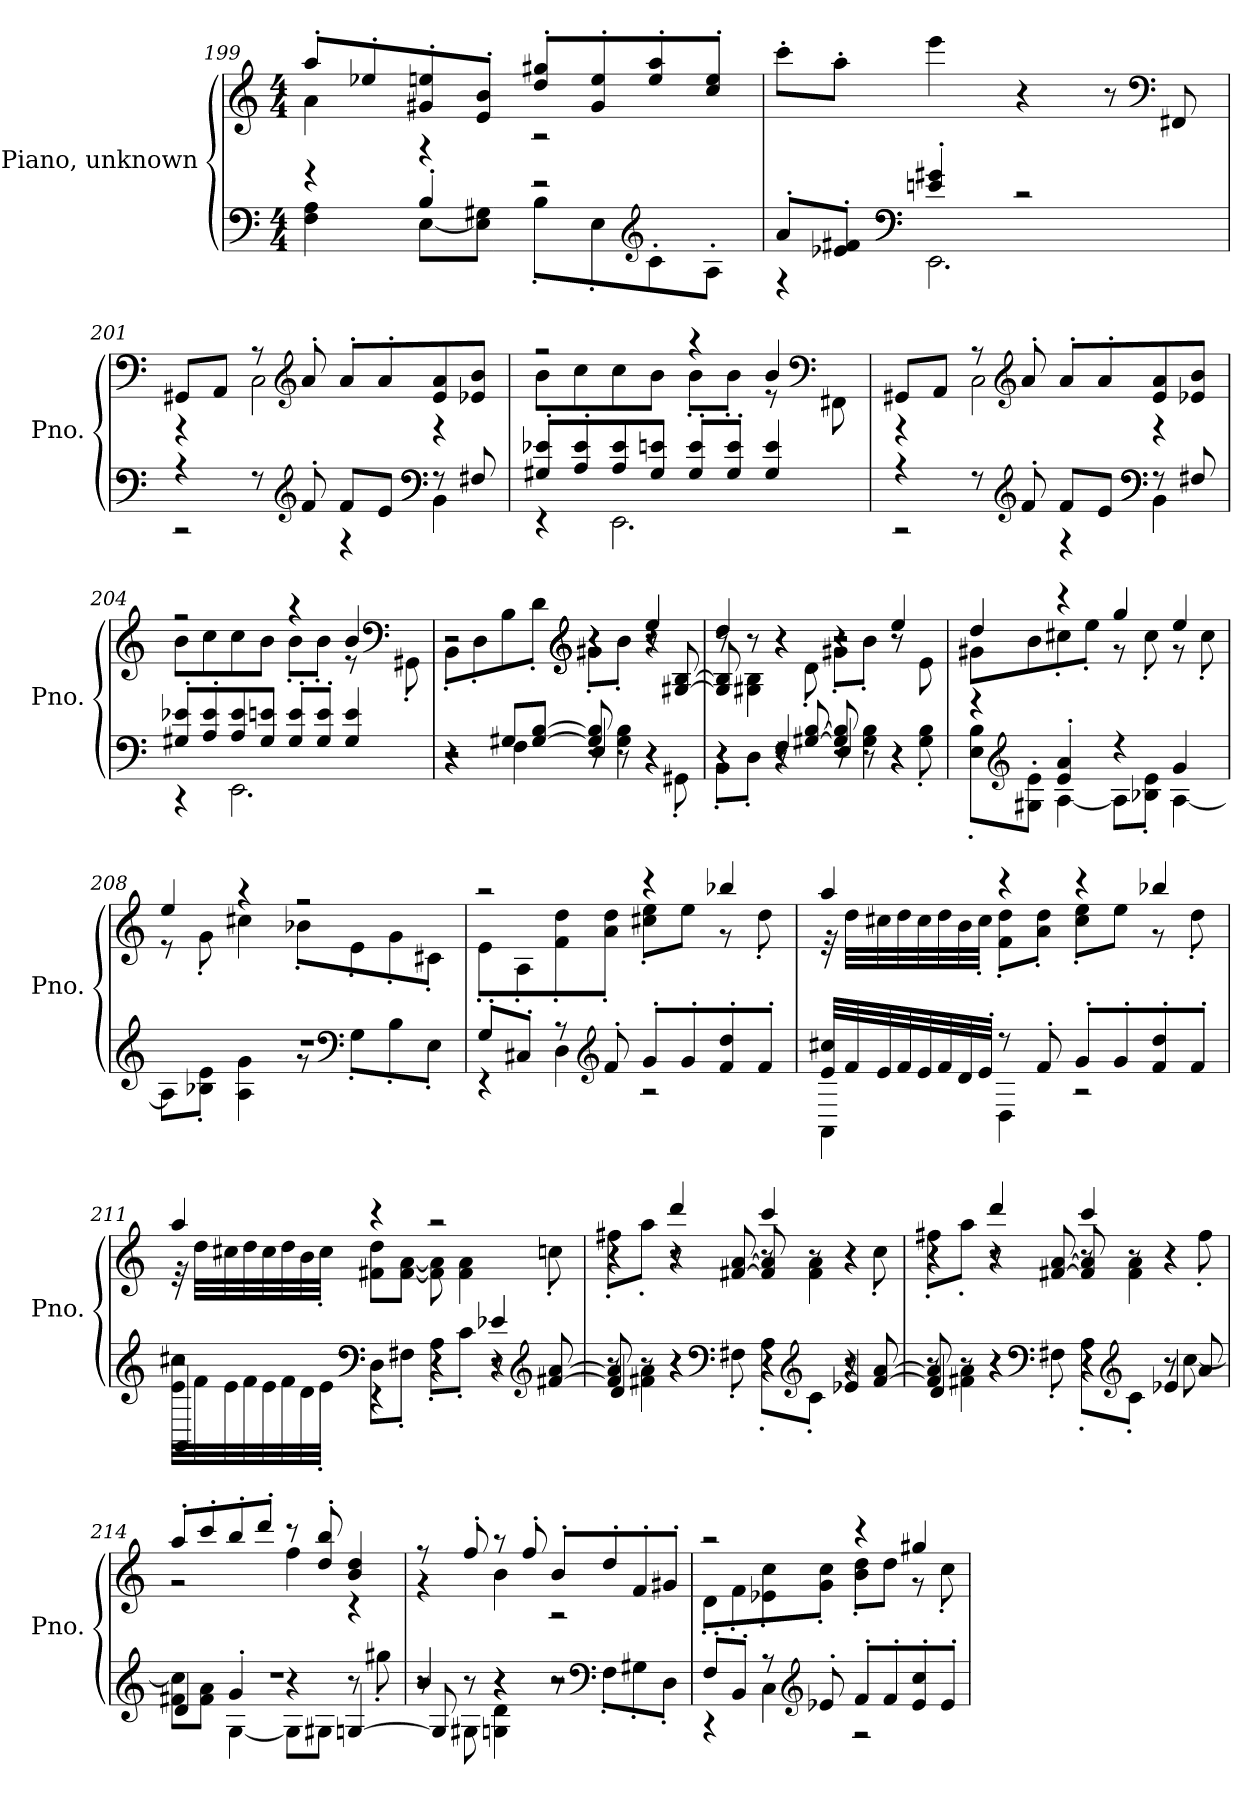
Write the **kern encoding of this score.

**kern	**kern
*part1	*part1
*staff2	*staff1
*I"Piano, unknown	*
*I'Pno.	*
*clefF4	*clefG2
*k[]	*k[]
*M4/4	*M4/4
=199	=199
*^	*^
4r	4F\ 4A\	8aa'/L	4a\
.	.	8ee-X'/	.
4B'/	[8E\L	8g#X/' 8een/'	4r
.	8E\] 8G#X\J	8e/' 8b/'J	.
2r	8B'\L	8dd/' 8gg#X/'L	2r
.	8E'\	8g#/' 8ee/'	.
*clefG2	*	*	*
.	8c'\	8ee/' 8aa/'	.
.	8A'\J	8cc/' 8ee/'J	.
*	*	*v	*v
!!LO:LB:g=z
=200	=200	=200
8a'/L	4r	8ccc'\L
8e-X/' 8f#X/'J	.	8aa'\J
*clefF4	*	*
4en/' 4g#X/'	2.EE\	4eee\
2r	.	4r
.	.	8r
*	*	*clefF4
.	.	8FF#X/
=201	=201	=201
*	*	*^
4r	2r	8GG#X/L	4r
.	.	8AA/J	.
8r	.	8r	2C\
*clefG2	*	*clefG2	*
8f'/	.	8a'/	.
8f/L	4r	8a'/L	.
8e/J	.	8a'/	.
*clefF4	*	*	*
8r	4BB\	8e/ 8a/	4r
8F#X/	.	8e-X/ 8b/J	.
=202	=202	=202	=202
8G#X/' 8e-X/'L	4r	2r	8b\L
8A/' 8e-/'	.	.	8cc\
8A/ 8e-/	2.EE\	.	8cc\
8G#/ 8en/J	.	.	8b\J
8G#/' 8e/'L	.	4r	8b'\L
8G#/' 8e/'J	.	.	8b'\J
4G#/ 4e/	.	4b/	8r
*	*	*clefF4	*
.	.	.	8FF#X\
!!LO:LB:g=z	!!
=203	=203	=203	=203
4r	2r	8GG#X/L	4r
.	.	8AA/J	.
8r	.	8r	2C\
*clefG2	*	*clefG2	*
8f'/	.	8a'/	.
8f/L	4r	8a'/L	.
8e/J	.	8a'/	.
*clefF4	*	*	*
8r	4BB\	8e/ 8a/	4r
8F#X/	.	8e-X/ 8b/J	.
=204	=204	=204	=204
8G#X/' 8e-X/'L	4r	2r	8b\L
8A/' 8e-/'	.	.	8cc\
8A/ 8e-/	2.EE\	.	8cc\
8G#/ 8en/J	.	.	8b\J
8G#/' 8e/'L	.	4r	8b'\L
8G#/' 8e/'J	.	.	8b'\J
4G#/ 4e/	.	4b/	8r
*	*	*clefF4	*
.	.	.	8GG#X'\
=205	=205	=205	=205
*	*^	*	*^
4r	4r	2r	2r	8BB'\L	2r
.	.	.	.	8D'\	.
8G#X/L	4F\	.	.	8B\	.
[8G#/ [8B/J	.	.	.	8d'\J	.
*	*	*	*clefG2	*	*
8G#/] 8B/]	8r	4E/	4r	8g#X'\L	4r
8r	4G#\ 4B\	.	.	8b'\J	.
4r	.	4r	4ee/	4r	8r
.	8GG#X'\	.	.	.	[8G#X/ [8B/
!!LO:LB:g=z	!!	!!
=206	=206	=206	=206	=206	=206
4r	8BB'\L	4r	4dd/	8r	8G#/] 8B/]
.	8D'\J	.	.	4G#X\ 4B\	8r
8r	4r	4F/	4r	.	4r
[8G#X/ [8B/	.	.	.	8d'\	.
8G#/] 8B/]	8r	4E/	4r	8g#X'\L	2r
8r	4G#\ 4B\	.	.	8b'\J	.
4r	.	4r	4ee/	8r	.
.	8G#\' 8B\'	.	.	8e\	.
*	*v	*v	*	*	*
*	*	*	*v	*v
=207	=207	=207	=207
4r	8E\' 8B\'L	4dd/	8g#X\L
*clefG2	*	*	*
.	8G#X\' 8e\'J	.	8b\
4e/' 4a/'	[4A\	4r	8cc#X'\
.	.	.	8ee'\J
4r	8A\L]	4gg/	8r
.	8B-X\' 8e\'J	.	8cc#'\
4g/	[4A\	4ee/	8r
.	.	.	8cc#'\
=208	=208	=208	=208
1r	8A\L]	4ee/	8r
.	8B-X\' 8e\'J	.	8g'\
.	4A\ 4g\	4r	4cc#X\
.	8r	2r	8b-X'\L
*clefF4	*	*	*
.	8G'\L	.	8e'\
.	8B-'\	.	8g'\
.	8E'\J	.	8c#X'\J
!!LO:PB:g=z	!!
=209	=209	=209	=209
8G'/L	4r	2r	8e'\L
8C#X'/J	.	.	8A'\
8r	4D\	.	8f\' 8dd\'
*clefG2	*	*	*
8f'/	.	.	8a\' 8dd\'J
8g'/L	2r	4r	8cc#X\' 8ee\'L
8g'/	.	.	8ee\J
8f/' 8dd/'	.	4bb-X/	8r
8f'/J	.	.	8dd'\
=210	=210	=210	=210
32e/ 32cc#X/LLL	4AA\	4aa/	32r
32f/	.	.	32dd\LLL
32e/	.	.	32cc#X\
32f/	.	.	32dd\
32e/	.	.	32cc#\
32f/	.	.	32dd\
32d/	.	.	32b\
32e'/JJJ	.	.	32cc#'\JJJ
8r	4D\	4r	8f\' 8dd\'L
8f'/	.	.	8a\' 8dd\'J
8g'/L	2r	4r	8cc#\' 8ee\'L
8g'/	.	.	8ee\J
8f/' 8dd/'	.	4bb-X/	8r
8f'/J	.	.	8dd'\
!!LO:LB:g=z	!!
=211	=211	=211	=211
*	*^	*	*
2r	32e\ 32cc#X\LLL	4AA/	4aa/	32r
.	32f\	.	.	32dd\LLL
.	32e\	.	.	32cc#X\
.	32f\	.	.	32dd\
.	32e\	.	.	32cc#\
.	32f\	.	.	32dd\
.	32d\	.	.	32b\
.	32e'\JJJ	.	.	32cc#'\JJJ
*clefF4	*	*	*	*
.	8D\L	4r	4r	8f#X\ 8dd\L
.	8F#X'\J	.	.	[8f#\ [8a\J
4r	8A'\L	4r	2r	8f#\] 8a\]
.	8c'\J	.	.	4f#\ 4a\
8r	4r	4e-X/	.	.
*clefG2	*	*	*	*
[8f#X/ [8a/	.	.	.	8ccn'\
=212	=212	=212	=212	=212
*	*	*	*	*^
8f#/] 8a/]	8r	4d/	4r	8ff#X'\L	4r
8r	4f#X\ 4a\	.	.	8aa'\J	.
4r	.	4r	4ddd/	4r	8r
*clefF4	*	*	*	*	*
.	8F#X'\	.	.	.	[8f#X/ [8a/
4r	8A'\L	4r	4ccc/	8r	8f#/] 8a/]
*clefG2	*	*	*	*	*
.	8c'\J	.	.	4f#\ 4a\	8r
8r	4r	4e-X/	4r	.	4r
[8f#/ [8a/	.	.	.	8cc'\	.
!!LO:LB:g=z	!!	!!
=213	=213	=213	=213	=213	=213
8f#/] 8a/]	8r	4d/	4r	8ff#X'\L	4r
8r	4f#X\ 4a\	.	.	8aa'\J	.
4r	.	4r	4ddd/	4r	8r
*clefF4	*	*	*	*	*
.	8F#X'\	.	.	.	[8f#X/ [8a/
4r	8A'\L	4r	4ccc/	8r	8f#/] 8a/]
*clefG2	*	*	*	*	*
.	8c'\J	.	.	4f#\ 4a\	8r
8r	8r	4e-X/	4r	.	4r
8a/	[8cc\	.	.	8ff#'\	.
*	*	*	*	*v	*v
=214	=214	=214	=214	=214
1r	8f#X\ 8cc\]L	4d/	8aa'/L	2r
.	8f#\ 8a\J	.	8ccc'/	.
.	[4G\	4g'/	8bb'/	.
.	.	.	8ddd'/J	.
.	8G\L]	4r	8r	4ff\
.	8G#X\J	.	8dd/' 8bb/'	.
.	8r	[4Gn/	4b/ 4dd/	4r
.	8gg#X'\	.	.	.
=215	=215	=215	=215	=215
4b/	8r	8G/]	8r	4r
.	8G#X\	8r	8ff'/	.
4r	4Gn\ 4d\	4r	8r	4b\
.	.	.	8ff'/	.
2r	8r	2r	8b'/L	2r
*clefF4	*	*	*	*
.	8F'\L	.	8dd'/	.
.	8G#X'\	.	8f'/	.
.	8D'\J	.	8g#X'/J	.
*	*v	*v	*	*
!!LO:LB:g=z	!!
=216	=216	=216	=216
8F'/L	4r	2r	8d'\L
8BB'/J	.	.	8f'\
8r	4C\	.	8e-X\' 8cc\'
*clefG2	*	*	*
8e-X'/	.	.	8g\' 8cc\'J
8f'/L	2r	4r	8b\' 8dd\'L
8f'/	.	.	8dd\J
8e-/' 8cc/'	.	4gg#X/	8r
8e-'/J	.	.	8cc'\
*v	*v	*	*
*	*v	*v
=	=
*-	*-
